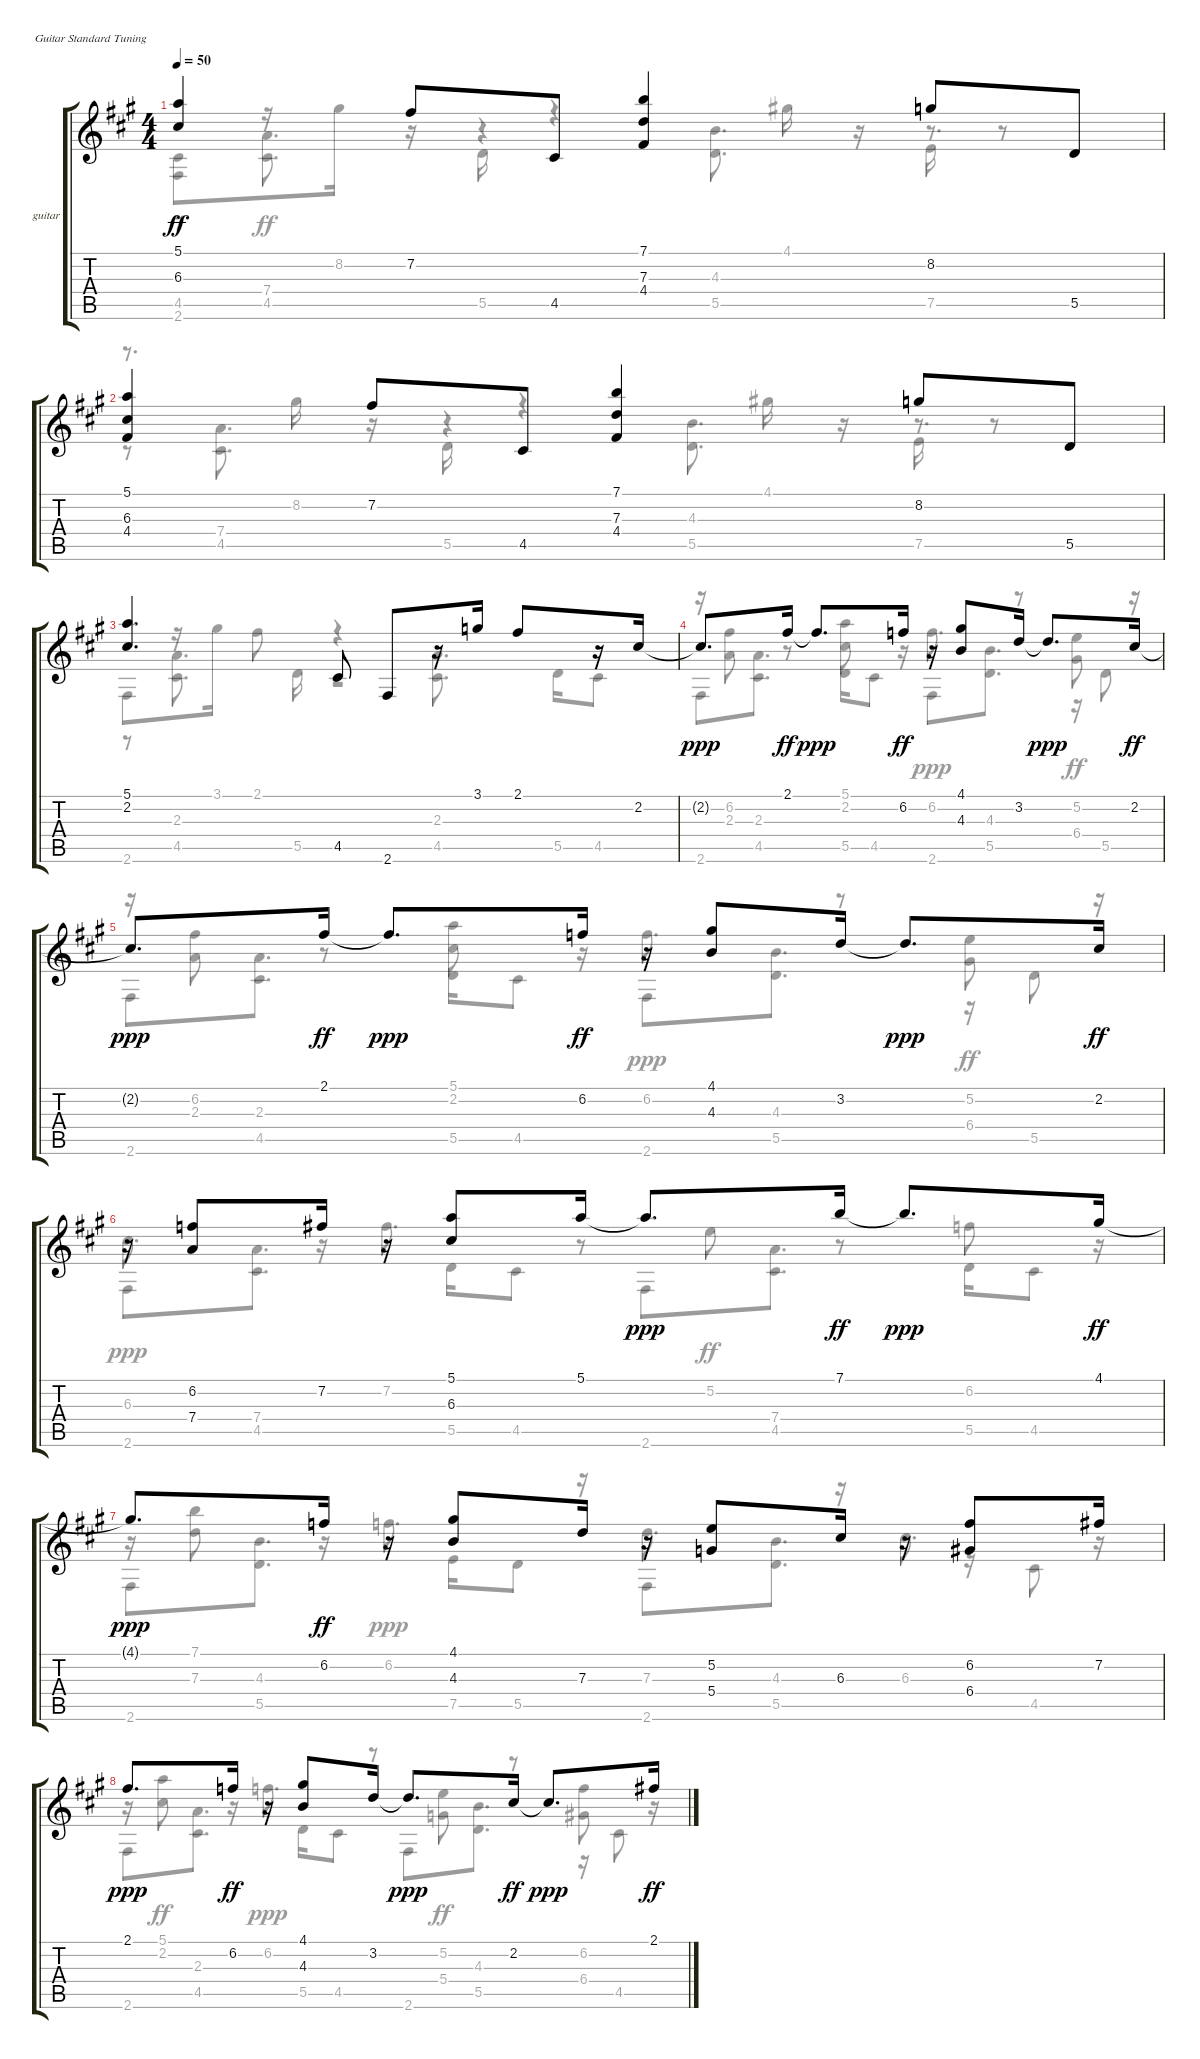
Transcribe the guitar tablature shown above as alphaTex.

\bracketExtendMode groupsimilarinstruments
\firstSystemTrackNameOrientation horizontal
\otherSystemsTrackNameOrientation horizontal
\track ("guitar" "guitar") {instrument acousticguitarnylon}
\staff {score tabs}
\tuning (E4 B3 G3 D3 A2 E2)
\voice
\ts (4 4)
\tempo 50
\clef g2
\ks a
(5.1 6.3).4{dy ff instrument acousticguitarnylon} 7.2.8 4.5.8 (7.1 7.3 4.4).4 8.2.8 5.5.8 |
(5.1 6.3 4.4).4 7.2.8 4.5.8 (7.1 7.3 4.4).4 8.2.8 5.5.8 |
(5.1 2.2).4{d} 4.5.8 2.6.8 r.16 3.1.16 2.1.8 r.16 2.2.16 |
2.2{t}.8{d dy ppp} 2.1.16{dy ff} 2.1{t}.8{d dy ppp} 6.2.16{dy ff} r.16 (4.1 4.3).8 3.2.16 3.2{t}.8{d dy ppp} 2.2.16{dy ff} |
2.2{t}.8{d dy ppp} 2.1.16{dy ff} 2.1{t}.8{d dy ppp} 6.2.16{dy ff} r.16 (4.1 4.3).8 3.2.16 3.2{t}.8{d dy ppp} 2.2.16{dy ff} |
r.16 (6.2 7.4).8 7.2.16 r.16 (5.1 6.3).8 5.1.16 5.1{t}.8{d dy ppp} 7.1.16{dy ff} 7.1{t}.8{d dy ppp} 4.1.16{dy ff} |
4.1{t}.8{d dy ppp} 6.2.16{dy ff} r.16 (4.1 4.3).8 7.3.16 r.16 (5.2 5.4).8 6.3.16 r.16 (6.2 6.4).8 7.2.16 |
2.1.8{d dy ppp} 6.2.16{dy ff} r.16 (4.1 4.3).8 3.2.16 3.2{t}.8{d dy ppp} 2.2.16{dy ff} 2.2{t}.8{d dy ppp} 2.1.16{dy ff}
\voice
\clef g2
\ottava regular
\simile none
\ks a
(4.5 2.6).8{dy ff} r.16 8.2.16 r.16 5.5.16 r.4 4.1.16 r.16 7.5.16 r.8 |
r.8{d} 8.2.16 r.16 5.5.16 r.4 4.1.16 r.16 7.5.16 r.8 |
2.6.8 r.16 3.1.16 2.1.8 r.4 (2.3 4.5).8{d} 5.5.16 4.5.8 |
r.16 (6.2 2.3).8 r.8 (5.1 2.2).8 r.16 6.2.8{d dy ppp} r.8 (5.2 6.4).8{dy ff} r.16 |
r.16 (6.2 2.3).8 r.8 (5.1 2.2).8 r.16 6.2.8{d dy ppp} r.8 (5.2 6.4).8{dy ff} r.16 |
6.3.8{d dy ppp} r.16 7.2.8{d} r.8 5.2.8{dy ff} r.8 6.2.8 r.16 |
r.16 (7.1 7.3).8 r.16 6.2.8{d dy ppp} r.16 7.3.8{d} r.16 6.3.8{d} r.16 |
r.16 (5.1 2.2).8{dy ff} r.16 6.2.8{d dy ppp} r.8 (5.2 5.4).8{dy ff} r.8 (6.2 6.4).8 r.16
\voice
\clef g2
\ottava regular
\simile none
\ks a
r.8{dy ff} (7.4 4.5).8{d} r.4 (4.3 5.5).8{d} r.8{d} |
r.8 (7.4 4.5).8{d} r.4 (4.3 5.5).8{d} r.8{d} |
r.8 (2.3 4.5).8{d} 5.5.16 r.2 |
2.6.8 (2.3 4.5).8{d} 5.5.16 4.5.8 2.6.8 (4.3 5.5).8{d} r.16 5.5.8 |
2.6.8 (2.3 4.5).8{d} 5.5.16 4.5.8 2.6.8 (4.3 5.5).8{d} r.16 5.5.8 |
2.6.8 (7.4 4.5).8{d} 5.5.16 4.5.8 2.6.8 (7.4 4.5).8{d} 5.5.16 4.5.8 |
2.6.8 (4.3 5.5).8{d} 7.5.16 5.5.8 2.6.8 (4.3 5.5).8{d} r.16 4.5.8 |
2.6.8 (2.3 4.5).8{d} 5.5.16 4.5.8 2.6.8 (4.3 5.5).8{d} r.16 4.5.8
